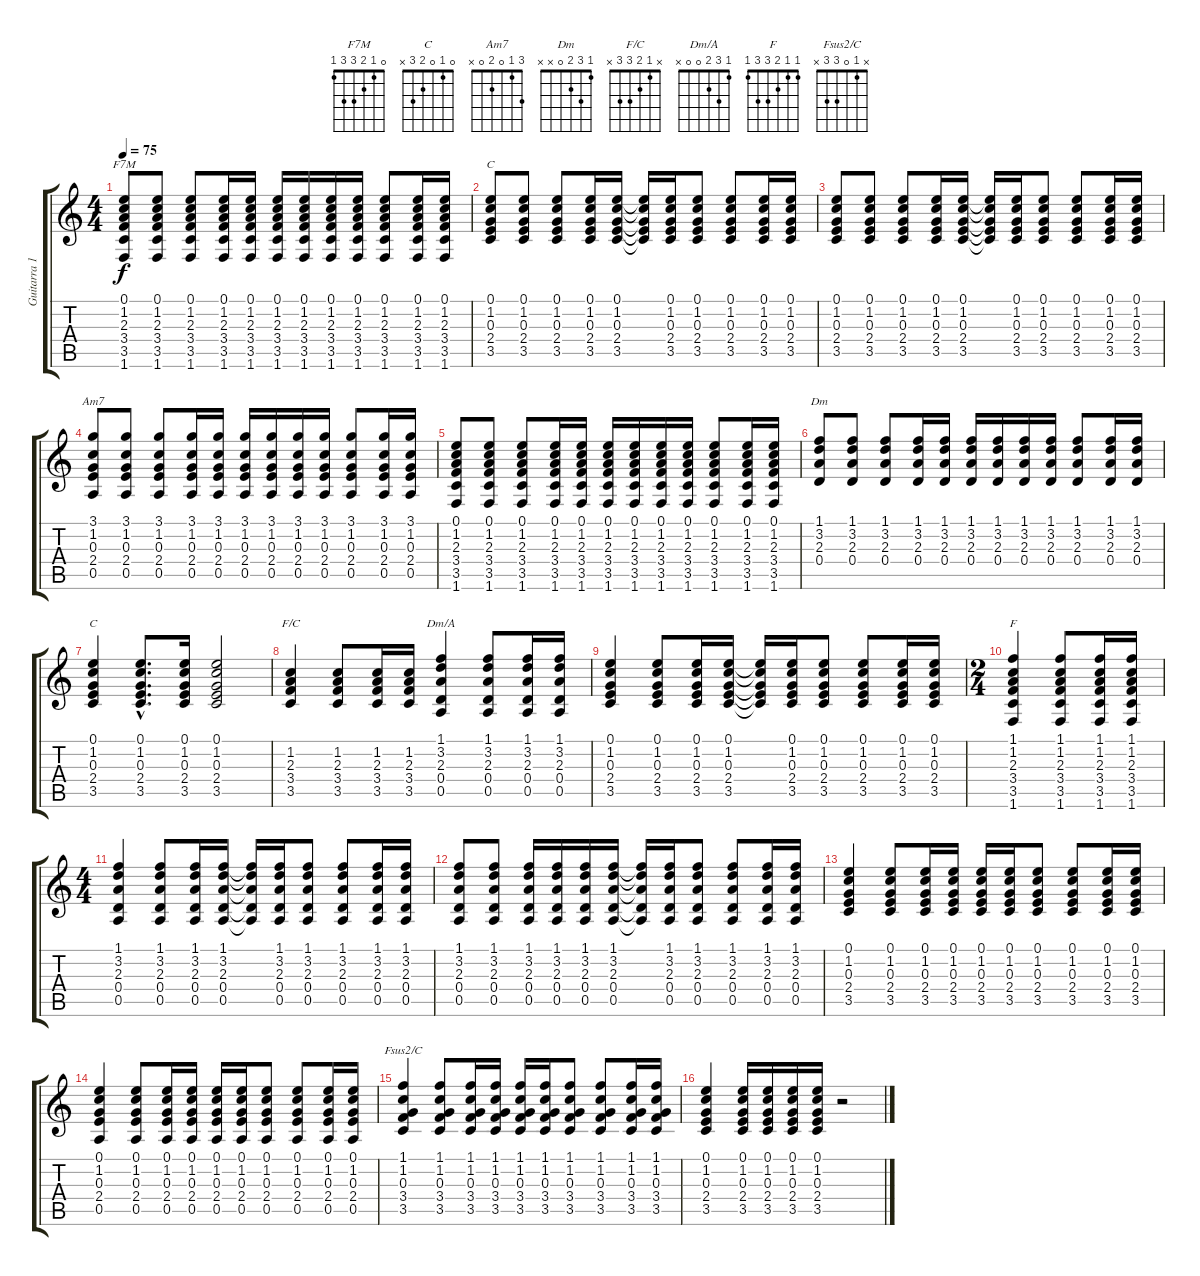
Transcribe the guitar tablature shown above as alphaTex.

\track ("Guitarra 1" "Guitarra 1") {instrument acousticguitarsteel}
\staff {score tabs}
\tuning (E4 B3 G3 D3 A2 E2) {hide}
\chord ("F7M" 0 1 2 3 3 1)
\chord ("C" x 1 0 2 3 x)
\chord ("Am7" 3 1 0 2 0 x)
\chord ("Dm" 1 3 2 0 x x)
\chord ("C" 0 1 0 2 3 x)
\chord ("F/C" x 1 2 3 3 x)
\chord ("Dm/A" 1 3 2 0 0 x)
\chord ("F" 1 1 2 3 3 1)
\chord ("Fsus2/C" x 1 0 3 3 x)
\ts (4 4)
\tempo 75
\clef g2
\ks c
(0.1 1.2 2.3 3.4 3.5 1.6).8{ch "F7M" dy f} (0.1 1.2 2.3 3.4 3.5 1.6).8 (0.1 1.2 2.3 3.4 3.5 1.6).8 (0.1 1.2 2.3 3.4 3.5 1.6).16 (0.1 1.2 2.3 3.4 3.5 1.6).16 (0.1 1.2 2.3 3.4 3.5 1.6).16 (0.1 1.2 2.3 3.4 3.5 1.6).16 (0.1 1.2 2.3 3.4 3.5 1.6).16 (0.1 1.2 2.3 3.4 3.5 1.6).16 (0.1 1.2 2.3 3.4 3.5 1.6).8 (0.1 1.2 2.3 3.4 3.5 1.6).16 (0.1 1.2 2.3 3.4 3.5 1.6).16 |
(0.1 1.2 0.3 2.4 3.5).8{ch "C"} (0.1 1.2 0.3 2.4 3.5).8 (0.1 1.2 0.3 2.4 3.5).8 (0.1 1.2 0.3 2.4 3.5).16 (0.1 1.2 0.3 2.4 3.5).16 (0.1{t} 1.2{t} 0.3{t} 2.4{t} 3.5{t}).16 (0.1 1.2 0.3 2.4 3.5).16 (0.1 1.2 0.3 2.4 3.5).8 (0.1 1.2 0.3 2.4 3.5).8 (0.1 1.2 0.3 2.4 3.5).16 (0.1 1.2 0.3 2.4 3.5).16 |
(0.1 1.2 0.3 2.4 3.5).8 (0.1 1.2 0.3 2.4 3.5).8 (0.1 1.2 0.3 2.4 3.5).8 (0.1 1.2 0.3 2.4 3.5).16 (0.1 1.2 0.3 2.4 3.5).16 (0.1{t} 1.2{t} 0.3{t} 2.4{t} 3.5{t}).16 (0.1 1.2 0.3 2.4 3.5).16 (0.1 1.2 0.3 2.4 3.5).8 (0.1 1.2 0.3 2.4 3.5).8 (0.1 1.2 0.3 2.4 3.5).16 (0.1 1.2 0.3 2.4 3.5).16 |
(3.1 1.2 0.3 2.4 0.5).8{ch "Am7"} (3.1 1.2 0.3 2.4 0.5).8 (3.1 1.2 0.3 2.4 0.5).8 (3.1 1.2 0.3 2.4 0.5).16 (3.1 1.2 0.3 2.4 0.5).16 (3.1 1.2 0.3 2.4 0.5).16 (3.1 1.2 0.3 2.4 0.5).16 (3.1 1.2 0.3 2.4 0.5).16 (3.1 1.2 0.3 2.4 0.5).16 (3.1 1.2 0.3 2.4 0.5).8 (3.1 1.2 0.3 2.4 0.5).16 (3.1 1.2 0.3 2.4 0.5).16 |
(0.1 1.2 2.3 3.4 3.5 1.6).8 (0.1 1.2 2.3 3.4 3.5 1.6).8 (0.1 1.2 2.3 3.4 3.5 1.6).8 (0.1 1.2 2.3 3.4 3.5 1.6).16 (0.1 1.2 2.3 3.4 3.5 1.6).16 (0.1 1.2 2.3 3.4 3.5 1.6).16 (0.1 1.2 2.3 3.4 3.5 1.6).16 (0.1 1.2 2.3 3.4 3.5 1.6).16 (0.1 1.2 2.3 3.4 3.5 1.6).16 (0.1 1.2 2.3 3.4 3.5 1.6).8 (0.1 1.2 2.3 3.4 3.5 1.6).16 (0.1 1.2 2.3 3.4 3.5 1.6).16 |
(1.1 3.2 2.3 0.4).8{ch "Dm"} (1.1 3.2 2.3 0.4).8 (1.1 3.2 2.3 0.4).8 (1.1 3.2 2.3 0.4).16 (1.1 3.2 2.3 0.4).16 (1.1 3.2 2.3 0.4).16 (1.1 3.2 2.3 0.4).16 (1.1 3.2 2.3 0.4).16 (1.1 3.2 2.3 0.4).16 (1.1 3.2 2.3 0.4).8 (1.1 3.2 2.3 0.4).16 (1.1 3.2 2.3 0.4).16 |
(0.1 1.2 0.3 2.4 3.5).4{ch "C"} (0.1{hac} 1.2{hac} 0.3{hac} 2.4{hac} 3.5{hac}).8{d} (0.1 1.2 0.3 2.4 3.5).16 (0.1 1.2 0.3 2.4 3.5).2 |
(1.2 2.3 3.4 3.5).4{ch "F/C"} (1.2 2.3 3.4 3.5).8 (1.2 2.3 3.4 3.5).16 (1.2 2.3 3.4 3.5).16 (1.1 3.2 2.3 0.4 0.5).4{ch "Dm/A"} (1.1 3.2 2.3 0.4 0.5).8 (1.1 3.2 2.3 0.4 0.5).16 (1.1 3.2 2.3 0.4 0.5).16 |
(0.1 1.2 0.3 2.4 3.5).4 (0.1 1.2 0.3 2.4 3.5).8 (0.1 1.2 0.3 2.4 3.5).16 (0.1 1.2 0.3 2.4 3.5).16 (0.1{t} 1.2{t} 0.3{t} 2.4{t} 3.5{t}).16 (0.1 1.2 0.3 2.4 3.5).16 (0.1 1.2 0.3 2.4 3.5).8 (0.1 1.2 0.3 2.4 3.5).8 (0.1 1.2 0.3 2.4 3.5).16 (0.1 1.2 0.3 2.4 3.5).16 |
\ts (2 4)
(1.1 1.2 2.3 3.4 3.5 1.6).4{ch "F"} (1.1 1.2 2.3 3.4 3.5 1.6).8 (1.1 1.2 2.3 3.4 3.5 1.6).16 (1.1 1.2 2.3 3.4 3.5 1.6).16 |
\ts (4 4)
(1.1 3.2 2.3 0.4 0.5).4 (1.1 3.2 2.3 0.4 0.5).8 (1.1 3.2 2.3 0.4 0.5).16 (1.1 3.2 2.3 0.4 0.5).16 (1.1{t} 3.2{t} 2.3{t} 0.4{t} 0.5{t}).16 (1.1 3.2 2.3 0.4 0.5).16 (1.1 3.2 2.3 0.4 0.5).8 (1.1 3.2 2.3 0.4 0.5).8 (1.1 3.2 2.3 0.4 0.5).16 (1.1 3.2 2.3 0.4 0.5).16 |
(1.1 3.2 2.3 0.4 0.5).8 (1.1 3.2 2.3 0.4 0.5).8 (1.1 3.2 2.3 0.4 0.5).16 (1.1 3.2 2.3 0.4 0.5).16 (1.1 3.2 2.3 0.4 0.5).16 (1.1 3.2 2.3 0.4 0.5).16 (1.1{t} 3.2{t} 2.3{t} 0.4{t} 0.5{t}).16 (1.1 3.2 2.3 0.4 0.5).16 (1.1 3.2 2.3 0.4 0.5).8 (1.1 3.2 2.3 0.4 0.5).8 (1.1 3.2 2.3 0.4 0.5).16 (1.1 3.2 2.3 0.4 0.5).16 |
(0.1 1.2 0.3 2.4 3.5).4 (0.1 1.2 0.3 2.4 3.5).8 (0.1 1.2 0.3 2.4 3.5).16 (0.1 1.2 0.3 2.4 3.5).16 (0.1 1.2 0.3 2.4 3.5).16 (0.1 1.2 0.3 2.4 3.5).16 (0.1 1.2 0.3 2.4 3.5).8 (0.1 1.2 0.3 2.4 3.5).8 (0.1 1.2 0.3 2.4 3.5).16 (0.1 1.2 0.3 2.4 3.5).16 |
(0.1 1.2 0.3 2.4 0.5).4 (0.1 1.2 0.3 2.4 0.5).8 (0.1 1.2 0.3 2.4 0.5).16 (0.1 1.2 0.3 2.4 0.5).16 (0.1 1.2 0.3 2.4 0.5).16 (0.1 1.2 0.3 2.4 0.5).16 (0.1 1.2 0.3 2.4 0.5).8 (0.1 1.2 0.3 2.4 0.5).8 (0.1 1.2 0.3 2.4 0.5).16 (0.1 1.2 0.3 2.4 0.5).16 |
(1.1 1.2 0.3 3.4 3.5).4{ch "Fsus2/C"} (1.1 1.2 0.3 3.4 3.5).8 (1.1 1.2 0.3 3.4 3.5).16 (1.1 1.2 0.3 3.4 3.5).16 (1.1 1.2 0.3 3.4 3.5).16 (1.1 1.2 0.3 3.4 3.5).16 (1.1 1.2 0.3 3.4 3.5).8 (1.1 1.2 0.3 3.4 3.5).8 (1.1 1.2 0.3 3.4 3.5).16 (1.1 1.2 0.3 3.4 3.5).16 |
(0.1 1.2 0.3 2.4 3.5).4 (0.1 1.2 0.3 2.4 3.5).16 (0.1 1.2 0.3 2.4 3.5).16 (0.1 1.2 0.3 2.4 3.5).16 (0.1 1.2 0.3 2.4 3.5).16 r.2
